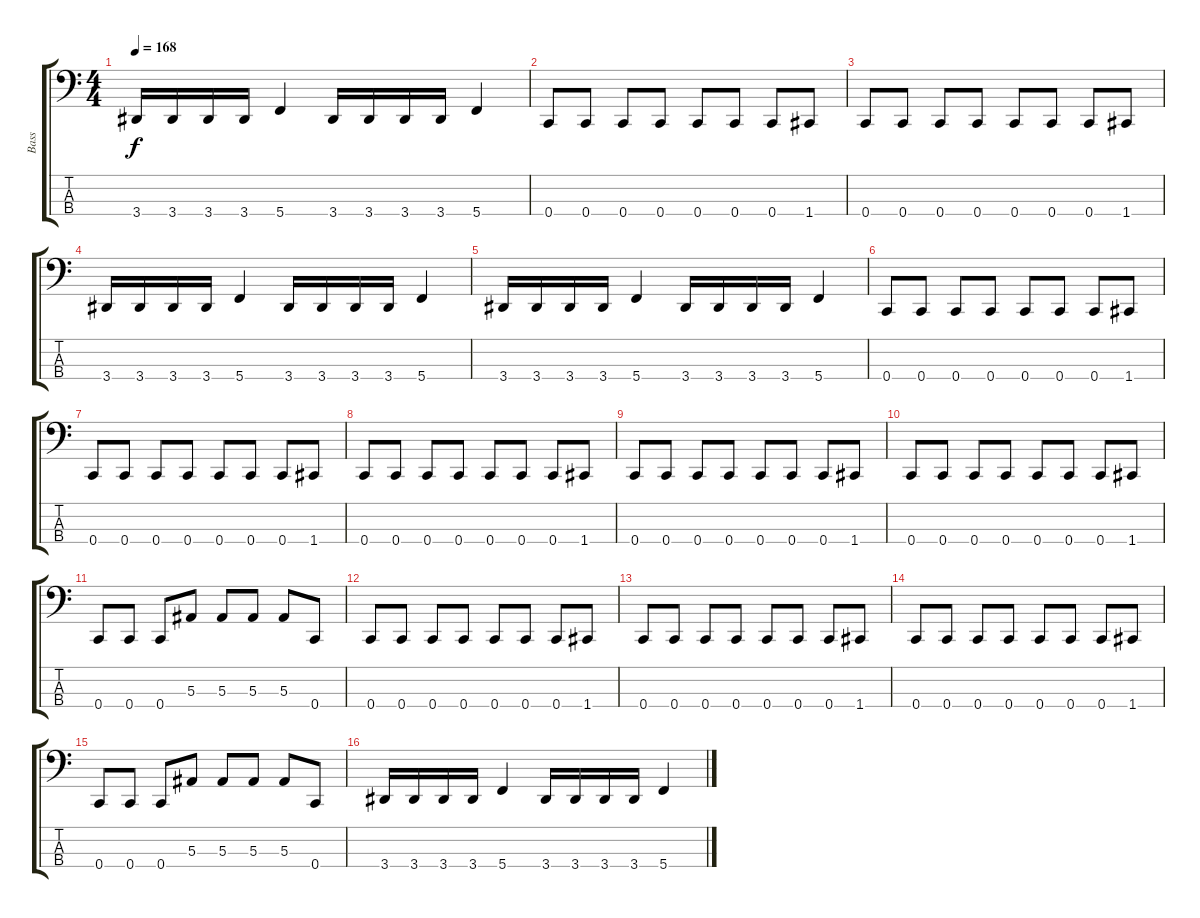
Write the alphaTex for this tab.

\track ("Bass" "Bass") {instrument electricbasspick}
\staff {score tabs}
\tuning (Eb2 Bb1 F1 C1) {hide}
\ts (4 4)
\tempo 168
\clef f4
\ks c
3.4.16{dy f} 3.4.16 3.4.16 3.4.16 5.4.4 3.4.16 3.4.16 3.4.16 3.4.16 5.4.4 |
0.4.8 0.4.8 0.4.8 0.4.8 0.4.8 0.4.8 0.4.8 1.4.8 |
0.4.8 0.4.8 0.4.8 0.4.8 0.4.8 0.4.8 0.4.8 1.4.8 |
3.4.16 3.4.16 3.4.16 3.4.16 5.4.4 3.4.16 3.4.16 3.4.16 3.4.16 5.4.4 |
3.4.16 3.4.16 3.4.16 3.4.16 5.4.4 3.4.16 3.4.16 3.4.16 3.4.16 5.4.4 |
0.4.8 0.4.8 0.4.8 0.4.8 0.4.8 0.4.8 0.4.8 1.4.8 |
0.4.8 0.4.8 0.4.8 0.4.8 0.4.8 0.4.8 0.4.8 1.4.8 |
0.4.8 0.4.8 0.4.8 0.4.8 0.4.8 0.4.8 0.4.8 1.4.8 |
0.4.8 0.4.8 0.4.8 0.4.8 0.4.8 0.4.8 0.4.8 1.4.8 |
0.4.8 0.4.8 0.4.8 0.4.8 0.4.8 0.4.8 0.4.8 1.4.8 |
0.4.8 0.4.8 0.4.8 5.3.8 5.3.8 5.3.8 5.3.8 0.4.8 |
0.4.8 0.4.8 0.4.8 0.4.8 0.4.8 0.4.8 0.4.8 1.4.8 |
0.4.8 0.4.8 0.4.8 0.4.8 0.4.8 0.4.8 0.4.8 1.4.8 |
0.4.8 0.4.8 0.4.8 0.4.8 0.4.8 0.4.8 0.4.8 1.4.8 |
0.4.8 0.4.8 0.4.8 5.3.8 5.3.8 5.3.8 5.3.8 0.4.8 |
3.4.16 3.4.16 3.4.16 3.4.16 5.4.4 3.4.16 3.4.16 3.4.16 3.4.16 5.4.4
